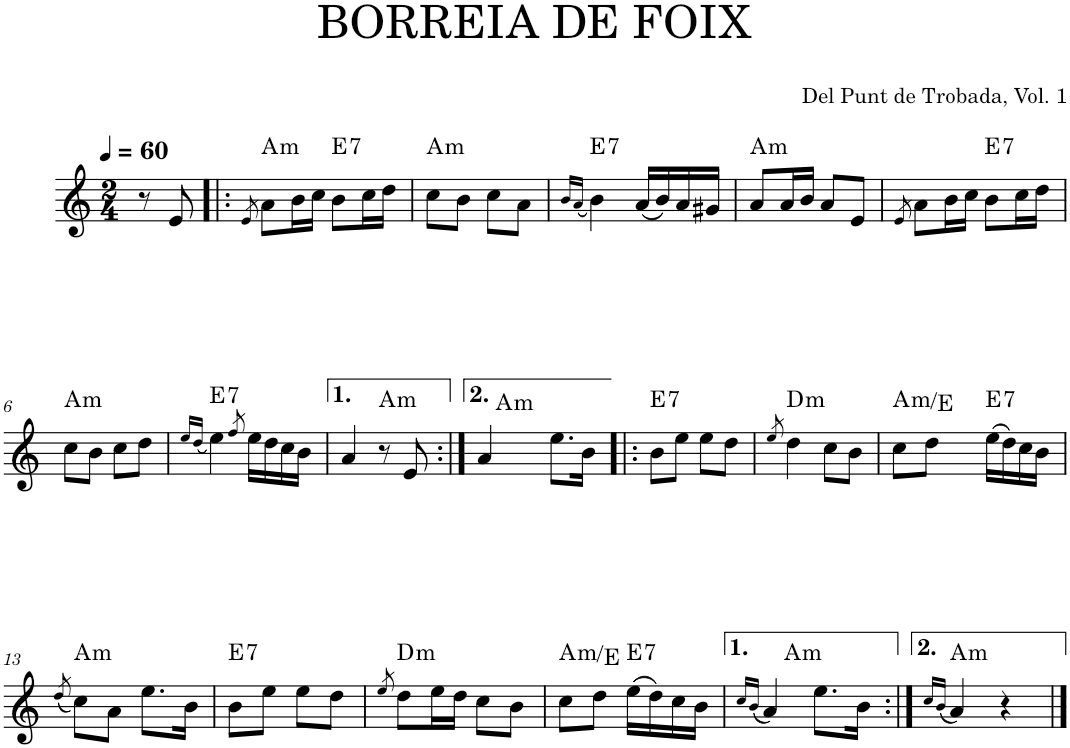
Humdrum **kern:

**kern	**harte
*part1	*part1
*staff1	*
*I"Oboè	*
*I'Ob.	*
*clefG2	*
*k[]	*
*M2/4	*
*MM60	*
=	=
8r	.
8e/	.
=1!|:	=1!|:
8qe/	.
!	!LO:H:kt=m
8a\L	A:min
16b\L	.
16cc\JJ	.
!	!LO:H:kt=7
8b\L	E:7
16cc\L	.
16dd\JJ	.
=2	=2
!	!LO:H:kt=m
8cc\L	A:min
8b\J	.
8cc\L	.
8a\J	.
=3	=3
16qb/LL	.
(16qa/JJ	.
!	!LO:H:kt=7
4b\)	E:7
(16a/LL	.
16b/)	.
16a/	.
16g#X/JJ	.
=4	=4
!	!LO:H:kt=m
8a/L	A:min
16a/L	.
16b/JJ	.
8a/L	.
8e/J	.
=5	=5
8qe/	.
8a\L	.
16b\L	.
16cc\JJ	.
!	!LO:H:kt=7
8b\L	E:7
16cc\L	.
16dd\JJ	.
!!LO:LB:g=z
=6	=6
!	!LO:H:kt=m
8cc\L	A:min
8b\J	.
8cc\L	.
8dd\J	.
=7	=7
16qee/LL	.
(16qdd/JJ	.
!	!LO:H:kt=7
4ee\)	E:7
8qff/	.
16ee\LL	.
16dd\	.
16cc\	.
16b\JJ	.
=8	=8
4a/	.
!	!LO:H:kt=m
8r	A:min
8e/	.
=9:|!	=9:|!
!	!LO:H:kt=m
4a/	A:min
8.ee\L	.
16b\Jk	.
=10!|:	=10!|:
!	!LO:H:kt=7
8b\L	E:7
8ee\J	.
8ee\L	.
8dd\J	.
=11	=11
8qee/	.
!	!LO:H:kt=m
4dd\	D:min
8cc\L	.
8b\J	.
=12	=12
!	!LO:H:kt=m
8cc\L	A:min/5
8dd\J	.
!	!LO:H:kt=7
(16ee\LL	E:7
16dd\)	.
16cc\	.
16b\JJ	.
!!LO:LB:g=z
=13	=13
(8qdd/	.
!	!LO:H:kt=m
8cc\L)	A:min
8a\J	.
8.ee\L	.
16b\Jk	.
=14	=14
!	!LO:H:kt=7
8b\L	E:7
8ee\J	.
8ee\L	.
8dd\J	.
=15	=15
8qee/	.
!	!LO:H:kt=m
8dd\L	D:min
16ee\L	.
16dd\JJ	.
8cc\L	.
8b\J	.
=16	=16
!	!LO:H:kt=m
8cc\L	A:min/5
8dd\J	.
!	!LO:H:kt=7
(16ee\LL	E:7
16dd\)	.
16cc\	.
16b\JJ	.
=17	=17
16qcc/LL	.
(16qb/JJ	.
!	!LO:H:kt=m
4a/)	A:min
8.ee\L	.
16b\Jk	.
=18:|!	=18:|!
16qcc/LL	.
(16qb/JJ	.
!	!LO:H:kt=m
4a/)	A:min
4r	.
==	==
*-	*-
